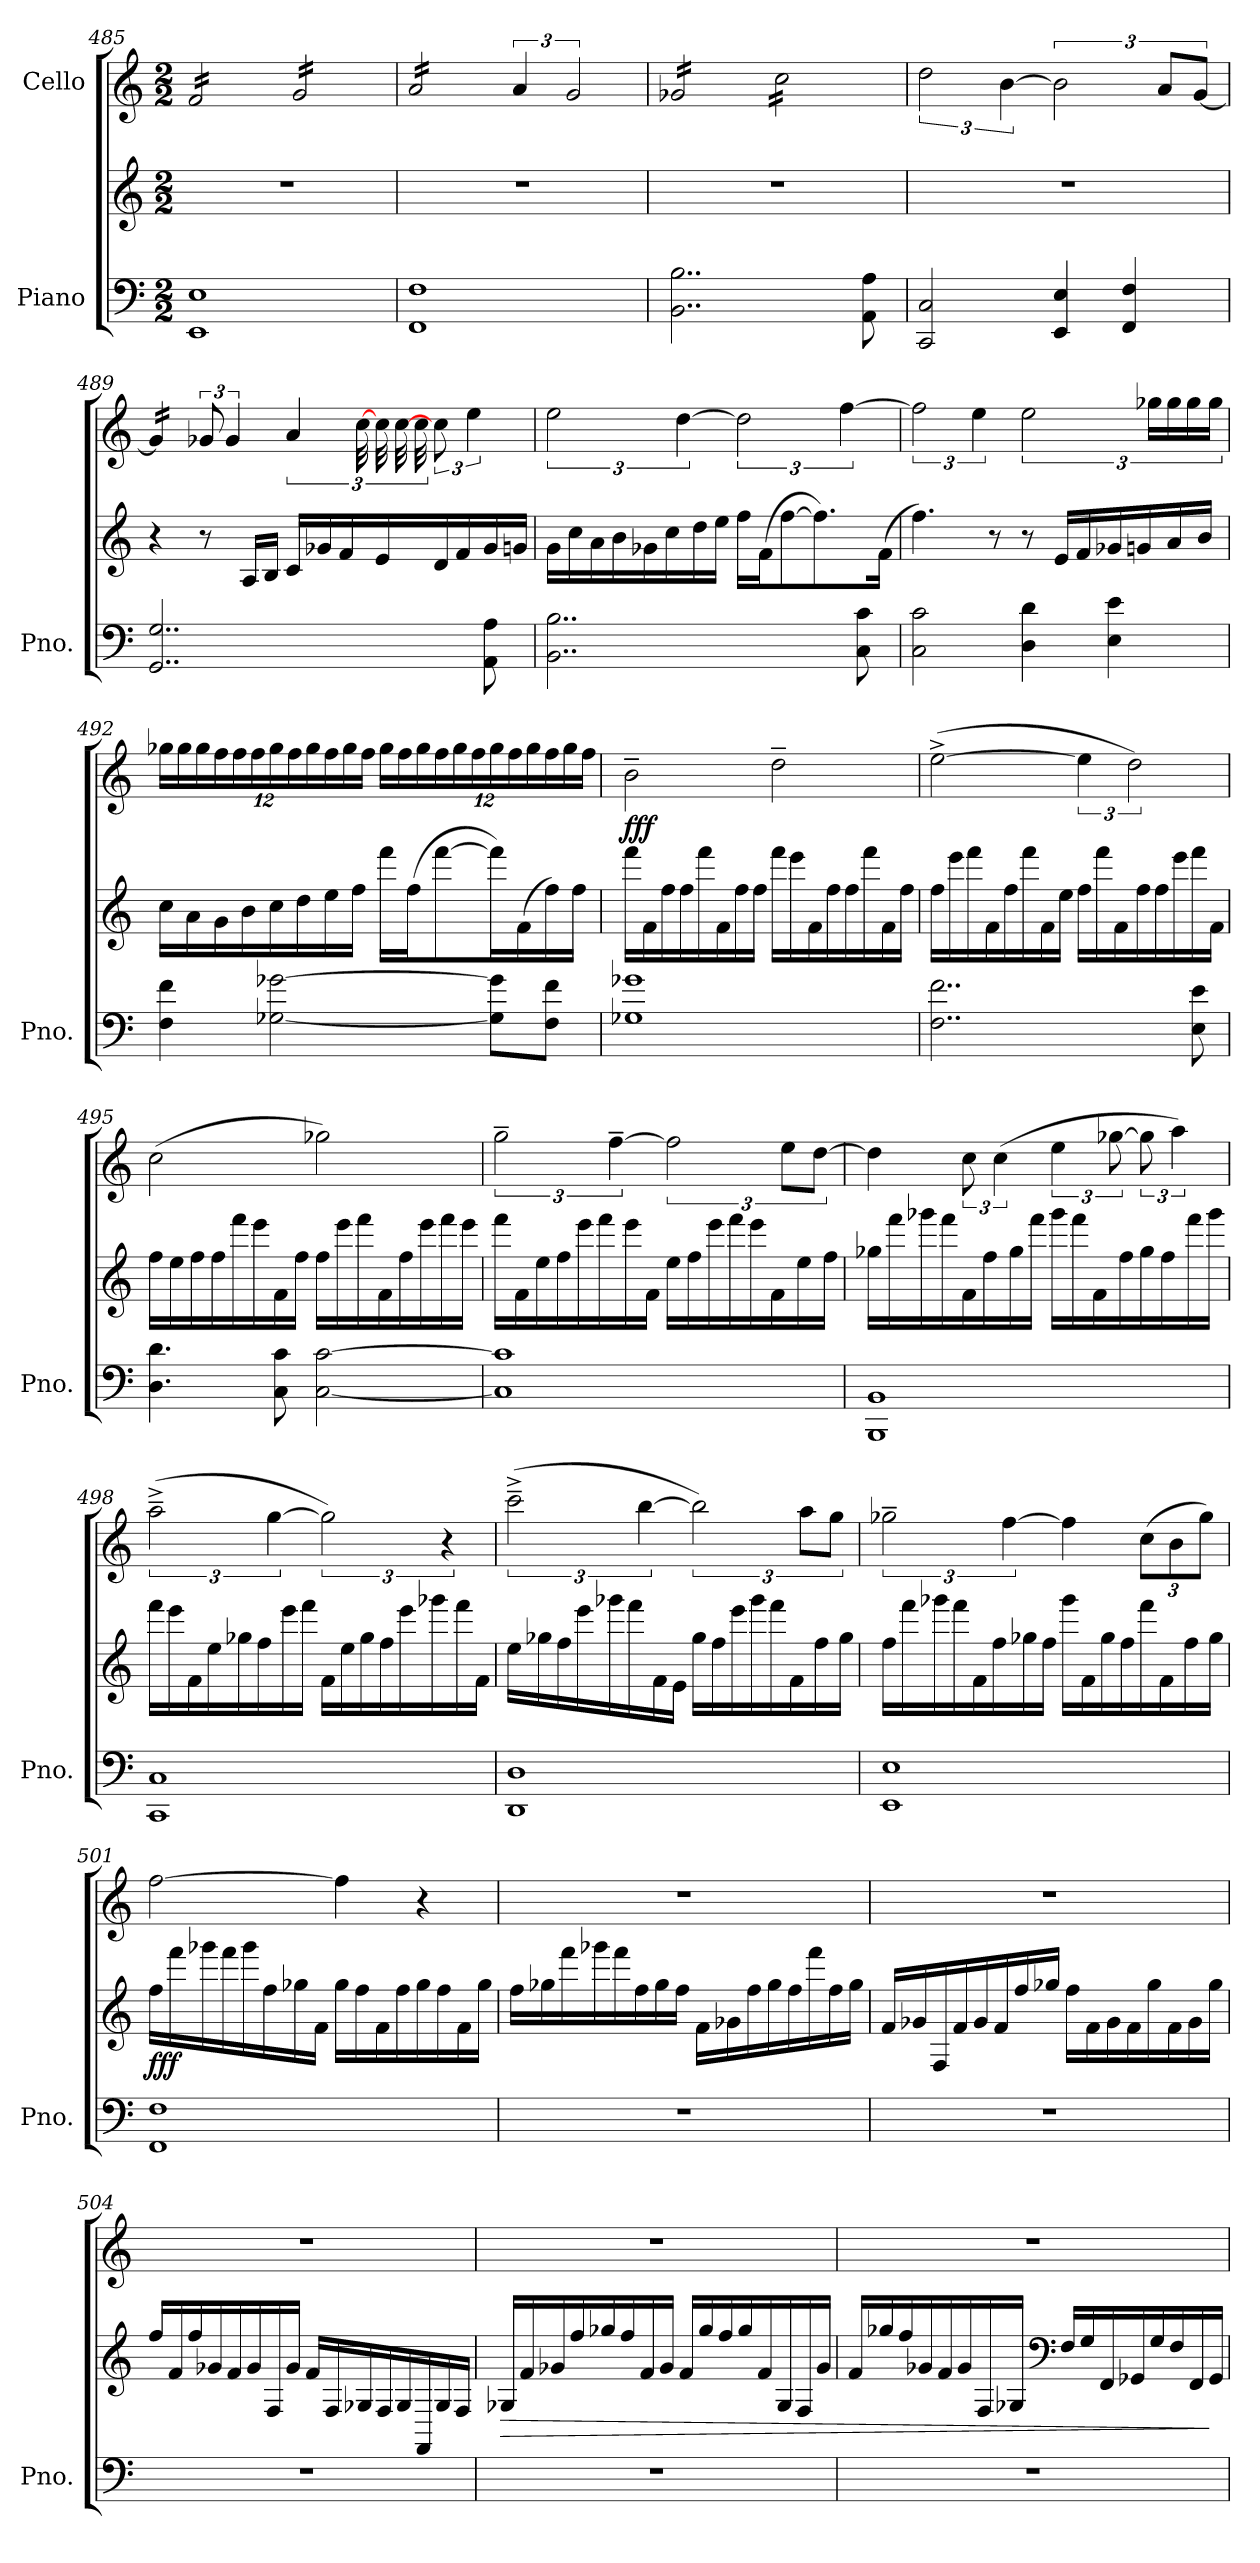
**kern	**kern	**dynam	**kern	**dynam
*part2	*part2	*part2	*part1	*part1
*staff3	*staff2	*staff2/3	*staff1	*staff1
*I"Piano	*	*	*I"Cello	*
*I'Pno.	*	*	*	*
*clefF4	*clefG2	*	*clefG2	*
*k[]	*k[]	*	*k[]	*
*M2/2	*M2/2	*	*M2/2	*
=485	=485	=485	=485	=485
*	*	*	*tremolo	*
1EE 1E	1r	.	16fLL	.
.	.	.	16f	.
.	.	.	16f	.
.	.	.	16f	.
.	.	.	16f	.
.	.	.	16f	.
.	.	.	16f	.
.	.	.	16fJJ	.
.	.	.	16gLL	.
.	.	.	16g	.
.	.	.	16g	.
.	.	.	16g	.
.	.	.	16g	.
.	.	.	16g	.
.	.	.	16g	.
.	.	.	16gJJ	.
=486	=486	=486	=486	=486
1FF 1F	1r	.	16aLL	.
.	.	.	16a	.
.	.	.	16a	.
.	.	.	16a	.
.	.	.	16a	.
.	.	.	16a	.
.	.	.	16a	.
.	.	.	16aJJ	.
*	*	*	*Xtremolo	*
.	.	.	6a@16@	.
.	.	.	3g@16@	.
=487	=487	=487	=487	=487
*	*	*	*tremolo	*
2..BB 2..B	1r	.	16g-XLL	.
.	.	.	16g-X	.
.	.	.	16g-X	.
.	.	.	16g-X	.
.	.	.	16g-X	.
.	.	.	16g-X	.
.	.	.	16g-X	.
.	.	.	16g-XJJ	.
.	.	.	16ccLL	.
.	.	.	16cc	.
.	.	.	16cc	.
.	.	.	16cc	.
.	.	.	16cc	.
.	.	.	16cc	.
8AA 8A	.	.	16cc	.
.	.	.	16ccJJ	.
*	*	*	*Xtremolo	*
=488	=488	=488	=488	=488
2CC 2C	1r	.	3dd@16@	.
.	.	.	[6b@16@	.
4EE 4E	.	.	3b@16@]	.
4FF 4F	.	.	.	.
.	.	.	12a@16@L	.
.	.	.	[12g@16@J	.
=489	=489	=489	=489	=489
*	*	*	*tremolo	*
2..GG 2..G	4r	.	16g]LL	.
.	.	.	16g	.
.	.	.	16g	.
.	.	.	16gJJ	.
*	*	*	*Xtremolo	*
.	8r	.	12g-X@16@	.
.	.	.	6g-@16@	.
.	16ALL	.	.	.
.	16BJJ	.	.	.
.	16cLL	.	6a@16@	.
.	16g-X	.	.	.
.	16f	.	.	.
*	*	*	*tremolo	*
.	.	.	[48cc	.
.	16e	.	48cc	.
.	.	.	48cc	.
.	.	.	48cc	.
*	*	*	*Xtremolo	*
.	16d	.	12cc]	.
.	16f	.	.	.
.	.	.	6ee@16@	.
8AA 8A	16g-	.	.	.
.	16gnJJ	.	.	.
=490	=490	=490	=490	=490
2..BB 2..B	16gLL	.	3ee@16@	.
.	16cc	.	.	.
.	16a	.	.	.
.	16b	.	.	.
.	16g-X	.	.	.
.	16cc	.	.	.
.	.	.	[6dd@16@	.
.	16dd	.	.	.
.	16eeJJ	.	.	.
.	16ffLL	.	3dd@16@]	.
.	(16fJ	.	.	.
.	[8ff	.	.	.
.	8.ff])	.	.	.
.	.	.	[6ff@16@	.
8C 8c	.	.	.	.
.	(16fJk	.	.	.
=491	=491	=491	=491	=491
2C 2c	4.ff)	.	3ff@16@]	.
.	.	.	6ee@16@	.
.	8r	.	.	.
4D 4d	8r	.	3ee@16@	.
.	16eLL	.	.	.
.	16f	.	.	.
4E 4e	16g-X	.	.	.
.	16gn	.	.	.
.	.	.	24gg-XLL	.
.	16a	.	24gg-	.
.	.	.	24gg-	.
.	16bJJ	.	.	.
.	.	.	24gg-JJ	.
=492	=492	=492	=492	=492
4F 4f	16ccLL	.	24gg-XLL	.
.	.	.	24gg-	.
.	16a	.	.	.
.	.	.	24gg-	.
.	16g	.	24ff	.
.	.	.	24ff	.
.	16b	.	.	.
.	.	.	24ff	.
[2G-X [2g-X	16cc	.	24gg-	.
.	.	.	24ff	.
.	16dd	.	.	.
.	.	.	24gg-	.
.	16ee	.	24ff	.
.	.	.	24gg-	.
.	16ffJJ	.	.	.
.	.	.	24ffJJ	.
.	16fffLL	.	24gg-LL	.
.	.	.	24ff	.
.	(16ffJ	.	.	.
.	.	.	24gg-	.
.	[8fff	.	24ff	.
.	.	.	24gg-	.
.	.	.	24ff	.
8G-] 8g-]L	16fffL])	.	24gg-	.
.	.	.	24ff	.
.	(16f	.	.	.
.	.	.	24gg-	.
8F 8fJ	16ff)	.	24ff	.
.	.	.	24gg-	.
.	16ffJJ	.	.	.
.	.	.	24ffJJ	.
=493	=493	=493	=493	=493
!	!	!	!	!LO:DY:b
1G-X 1g-X	16fffLL	.	2b~	fff
.	16f	.	.	.
.	16ff	.	.	.
.	16ff	.	.	.
.	16fff	.	.	.
.	16f	.	.	.
.	16ff	.	.	.
.	16ffJJ	.	.	.
.	16fffLL	.	2dd~	.
.	16eee	.	.	.
.	16f	.	.	.
.	16ff	.	.	.
.	16ff	.	.	.
.	16fff	.	.	.
.	16f	.	.	.
.	16ffJJ	.	.	.
=494	=494	=494	=494	=494
2..F 2..f	16ffLL	.	([2ee^	.
.	16eee	.	.	.
.	16fff	.	.	.
.	16f	.	.	.
.	16ff	.	.	.
.	16fff	.	.	.
.	16f	.	.	.
.	16eeJJ	.	.	.
.	16ffLL	.	6ee]	.
.	16fff	.	.	.
.	16f	.	.	.
.	.	.	3dd)	.
.	16ff	.	.	.
.	16ff	.	.	.
.	16eee	.	.	.
8E 8e	16fff	.	.	.
.	16fJJ	.	.	.
=495	=495	=495	=495	=495
4.D 4.d	16ffLL	.	(2cc	.
.	16ee	.	.	.
.	16ff	.	.	.
.	16ff	.	.	.
.	16fff	.	.	.
.	16eee	.	.	.
8C 8c	16f	.	.	.
.	16ffJJ	.	.	.
[2C [2c	16ffLL	.	2gg-X)	.
.	16eee	.	.	.
.	16fff	.	.	.
.	16f	.	.	.
.	16ff	.	.	.
.	16eee	.	.	.
.	16fff	.	.	.
.	16eeeJJ	.	.	.
=496	=496	=496	=496	=496
1C] 1c]	16fffLL	.	3gg~	.
.	16f	.	.	.
.	16ee	.	.	.
.	16ff	.	.	.
.	16eee	.	.	.
.	16fff	.	.	.
.	.	.	[6ff~	.
.	16eee	.	.	.
.	16fJJ	.	.	.
.	16eeLL	.	3ff]	.
.	16ff	.	.	.
.	16eee	.	.	.
.	16fff	.	.	.
.	16eee	.	.	.
.	16f	.	.	.
.	.	.	12eeL	.
.	16ee	.	.	.
.	.	.	[12ddJ	.
.	16ffJJ	.	.	.
=497	=497	=497	=497	=497
1BBB 1BB	16gg-XLL	.	4dd]	.
.	16fff	.	.	.
.	16ggg-X	.	.	.
.	16fff	.	.	.
.	16f	.	12cc	.
.	16ff	.	.	.
.	.	.	(6cc	.
.	16gg-	.	.	.
.	16fffJJ	.	.	.
.	16ggg-LL	.	6ee	.
.	16fff	.	.	.
.	16f	.	.	.
.	.	.	[12gg-X	.
.	16ff	.	.	.
.	16gg-	.	12gg-]	.
.	16ff	.	.	.
.	.	.	6aa)	.
.	16fff	.	.	.
.	16ggg-JJ	.	.	.
=498	=498	=498	=498	=498
1CC 1C	16fffLL	.	(3aa^~	.
.	16eee	.	.	.
.	16f	.	.	.
.	16ee	.	.	.
.	16gg-X	.	.	.
.	16ff	.	.	.
.	.	.	[6gg	.
.	16eee	.	.	.
.	16fffJJ	.	.	.
.	16fLL	.	3gg])	.
.	16ee	.	.	.
.	16gg-	.	.	.
.	16ff	.	.	.
.	16eee	.	.	.
.	16ggg-X	.	.	.
.	.	.	6r	.
.	16fff	.	.	.
.	16fJJ	.	.	.
=499	=499	=499	=499	=499
1DD 1D	16eeLL	.	(3ccc^~	.
.	16gg-X	.	.	.
.	16ff	.	.	.
.	16eee	.	.	.
.	16ggg-X	.	.	.
.	16fff	.	.	.
.	.	.	[6bb	.
.	16f	.	.	.
.	16eJJ	.	.	.
.	16gg-LL	.	3bb])	.
.	16ff	.	.	.
.	16eee	.	.	.
.	16ggg-	.	.	.
.	16fff	.	.	.
.	16f	.	.	.
.	.	.	12aaL	.
.	16ff	.	.	.
.	.	.	12ggJ	.
.	16gg-JJ	.	.	.
=500	=500	=500	=500	=500
1EE 1E	16ffLL	.	3gg-X~	.
.	16fff	.	.	.
.	16ggg-X	.	.	.
.	16fff	.	.	.
.	16f	.	.	.
.	16ff	.	.	.
.	.	.	[6ff	.
.	16gg-X	.	.	.
.	16ffJJ	.	.	.
.	16ggg-LL	.	4ff]	.
.	16f	.	.	.
.	16gg-	.	.	.
.	16ff	.	.	.
.	16fff	.	(12ccL	.
.	16f	.	.	.
.	.	.	12b	.
.	16ff	.	.	.
.	.	.	12gg-J)	.
.	16gg-JJ	.	.	.
=501	=501	=501	=501	=501
!	!	!LO:DY:b	!	!
1FF 1F	16ffLL	fff	[2ff	.
.	16fff	.	.	.
.	16ggg-X	.	.	.
.	16fff	.	.	.
.	16ggg-	.	.	.
.	16ff	.	.	.
.	16gg-X	.	.	.
.	16fJJ	.	.	.
.	16gg-LL	.	4ff]	.
.	16ff	.	.	.
.	16f	.	.	.
.	16ff	.	.	.
.	16gg-	.	4r	.
.	16ff	.	.	.
.	16f	.	.	.
.	16gg-JJ	.	.	.
=502	=502	=502	=502	=502
1r	16ffLL	.	1r	.
.	16gg-X	.	.	.
.	16fff	.	.	.
.	16ggg-X	.	.	.
.	16fff	.	.	.
.	16ff	.	.	.
.	16gg-	.	.	.
.	16ffJJ	.	.	.
.	16fLL	.	.	.
.	16g-X	.	.	.
.	16ff	.	.	.
.	16gg-	.	.	.
.	16ff	.	.	.
.	16fff	.	.	.
.	16ff	.	.	.
.	16gg-JJ	.	.	.
=503	=503	=503	=503	=503
1r	16fLL	.	1r	.
.	16g-X	.	.	.
.	16F	.	.	.
.	16f	.	.	.
.	16g-	.	.	.
.	16f	.	.	.
.	16ff	.	.	.
.	16gg-XJJ	.	.	.
.	16ffLL	.	.	.
.	16f	.	.	.
.	16g-	.	.	.
.	16f	.	.	.
.	16gg-	.	.	.
.	16f	.	.	.
.	16g-	.	.	.
.	16gg-JJ	.	.	.
=504	=504	=504	=504	=504
1r	16ffLL	.	1r	.
.	16f	.	.	.
.	16ff	.	.	.
.	16g-X	.	.	.
.	16f	.	.	.
.	16g-	.	.	.
.	16F	.	.	.
.	16g-JJ	.	.	.
.	16fLL	.	.	.
.	16F	.	.	.
.	16G-X	.	.	.
.	16F	.	.	.
.	16G-	.	.	.
.	16FF	.	.	.
.	16G-	.	.	.
.	16FJJ	.	.	.
=505	=505	=505	=505	=505
!	!	!LO:HP:b	!	!
1r	16G-XLL	>	1r	.
.	16f	.	.	.
.	16g-X	.	.	.
.	16ff	.	.	.
.	16gg-X	.	.	.
.	16ff	.	.	.
.	16f	.	.	.
.	16g-JJ	.	.	.
.	16fLL	.	.	.
.	16gg-	.	.	.
.	16ff	.	.	.
.	16gg-	.	.	.
.	16f	.	.	.
.	16G-	.	.	.
.	16F	.	.	.
.	16g-JJ	.	.	.
=506	=506	=506	=506	=506
1r	16fLL	.	1r	.
.	16gg-X	.	.	.
.	16ff	.	.	.
.	16g-X	.	.	.
.	16f	.	.	.
.	16g-	.	.	.
.	16F	.	.	.
.	16G-XJJ	.	.	.
*	*clefF4	*	*	*
.	16FLL	.	.	.
.	16G-	.	.	.
.	16FF	.	.	.
.	16GG-X	.	.	.
.	16G-	.	.	.
.	16F	.	.	.
.	16FF	.	.	.
.	16GG-JJ	]	.	.
=	=	=	=	=
*-	*-	*-	*-	*-
